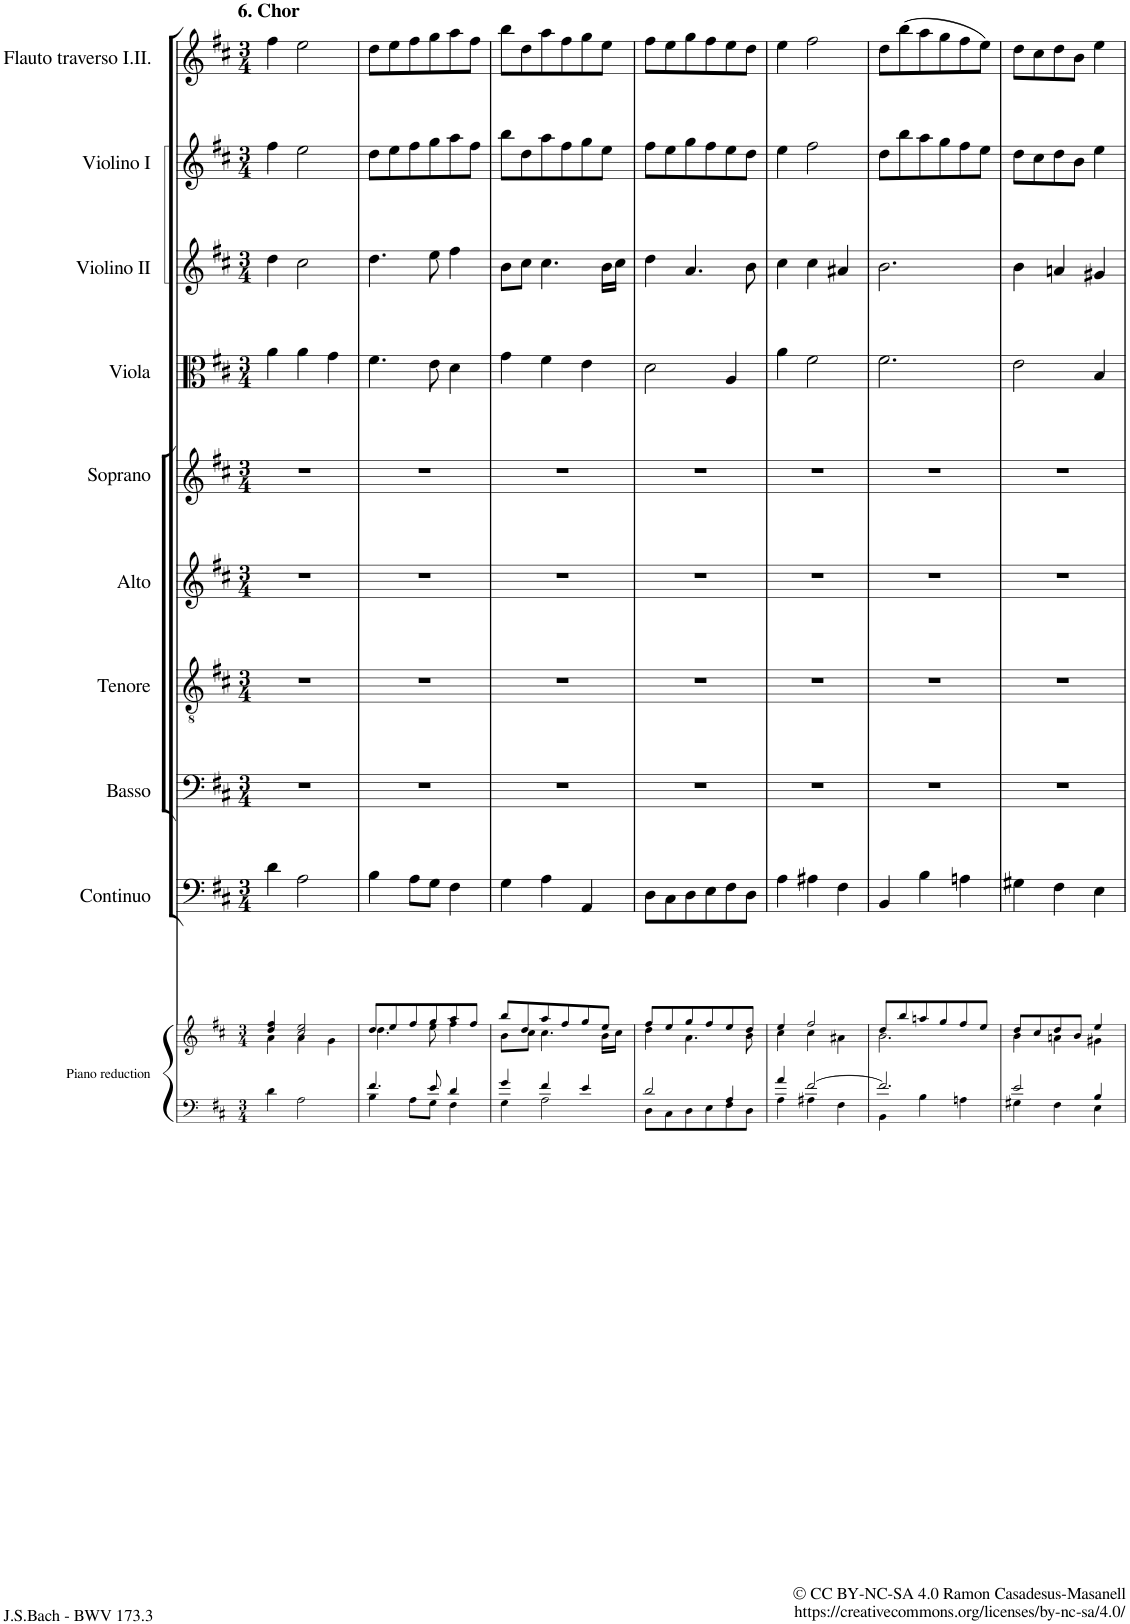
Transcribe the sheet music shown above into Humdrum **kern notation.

**kern	**kern	**kern	**kern	**kern	**kern	**kern	**kern	**kern	**kern	**kern
*part10	*part10	*part9	*part8	*part7	*part6	*part5	*part4	*part3	*part2	*part1
*staff11	*staff10	*staff9	*staff8	*staff7	*staff6	*staff5	*staff4	*staff3	*staff2	*staff1
*I"Piano reduction	*	*I"Continuo	*I"Basso	*I"Tenore	*I"Alto	*I"Soprano	*I"Viola	*I"Violino II	*I"Violino I	*I"Flauto traverso I.II.
*I'Pno	*	*	*	*	*	*	*I'Vla	*I'Vln	*I'Vln	*I'Fl
*stria5	*stria5	*	*	*	*	*	*	*	*	*
*clefF4	*clefG2	*clefF4	*clefF4	*clefGv2	*clefG2	*clefG2	*clefC3	*clefG2	*clefG2	*clefG2
*k[f#c#]	*k[f#c#]	*k[f#c#]	*k[f#c#]	*k[f#c#]	*k[f#c#]	*k[f#c#]	*k[f#c#]	*k[f#c#]	*k[f#c#]	*k[f#c#]
*M3/4	*M3/4	*M3/4	*M3/4	*M3/4	*M3/4	*M3/4	*M3/4	*M3/4	*M3/4	*M3/4
=1	=1	=1	=1	=1	=1	=1	=1	=1	=1	=1
*	*^	*	*	*	*	*	*	*	*	*
!	!	!	!	!	!	!	!	!	!	!	!LO:TX:a:B:t=6. Chor
4d\	4dd/ 4ff#/	4a\	4d\	2.r	2.r	2.r	2.r	4a\	4dd\	4ff#\	4ff#\
2A\	2cc#/ 2ee/	4a\	2A\	.	.	.	.	4a\	2cc#\	2ee\	2ee\
.	.	4g\	.	.	.	.	.	4g\	.	.	.
=2	=2	=2	=2	=2	=2	=2	=2	=2	=2	=2	=2
*^	*	*	*	*	*	*	*	*	*	*	*
4.f#/	4B\	8dd/L	4.dd\	4B\	2.r	2.r	2.r	2.r	4.f#\	4.dd\	8dd\L	8dd\L
.	.	8ee/	.	.	.	.	.	.	.	.	8ee\	8ee\
.	8A\L	8ff#/	.	8A\L	.	.	.	.	.	.	8ff#\	8ff#\
8e/	8G\J	8gg/	8ee\	8G\J	.	.	.	.	8e\	8ee\	8gg\	8gg\
4d/	4F#\	8aa/	4ff#\	4F#\	.	.	.	.	4d\	4ff#\	8aa\	8aa\
.	.	8ff#/J	.	.	.	.	.	.	.	.	8ff#\J	8ff#\J
=3	=3	=3	=3	=3	=3	=3	=3	=3	=3	=3	=3	=3
4g/	4G\	8bb/L	8b\L	4G\	2.r	2.r	2.r	2.r	4g\	8b\L	8bb\L	8bb\L
.	.	8dd/	8cc#\J	.	.	.	.	.	.	8cc#\J	8dd\	8dd\
4f#/	2A\	8aa/	4.cc#\	4A\	.	.	.	.	4f#\	4.cc#\	8aa\	8aa\
.	.	8ff#/	.	.	.	.	.	.	.	.	8ff#\	8ff#\
4e/	.	8gg/	.	4AA/	.	.	.	.	4e\	.	8gg\	8gg\
.	.	8ee/J	16b\LL	.	.	.	.	.	.	16b\LL	8ee\J	8ee\J
.	.	.	16cc#\JJ	.	.	.	.	.	.	16cc#\JJ	.	.
=4	=4	=4	=4	=4	=4	=4	=4	=4	=4	=4	=4	=4
2d/	8D\L	8ff#/L	4dd\	8D\L	2.r	2.r	2.r	2.r	2d\	4dd\	8ff#\L	8ff#\L
.	8C#\	8ee/	.	8C#\	.	.	.	.	.	.	8ee\	8ee\
.	8D\	8gg/	4.a\	8D\	.	.	.	.	.	4.a/	8gg\	8gg\
.	8E\	8ff#/	.	8E\	.	.	.	.	.	.	8ff#\	8ff#\
4A/	8F#\	8ee/	.	8F#\	.	.	.	.	4A/	.	8ee\	8ee\
.	8D\J	8dd/J	8b\	8D\J	.	.	.	.	.	8b\	8dd\J	8dd\J
=5	=5	=5	=5	=5	=5	=5	=5	=5	=5	=5	=5	=5
4a/	4A\	4ee/	4cc#\	4A\	2.r	2.r	2.r	2.r	4a\	4cc#\	4ee\	4ee\
[2f#/	4A#X\	2ff#/	4cc#\	4A#X\	.	.	.	.	2f#\	4cc#\	2ff#\	2ff#\
.	4F#\	.	4a#X\	4F#\	.	.	.	.	.	4a#X/	.	.
=6	=6	=6	=6	=6	=6	=6	=6	=6	=6	=6	=6	=6
2.f#/]	4BB\	8dd/L	2.b\	4BB/	2.r	2.r	2.r	2.r	2.f#\	2.b\	8dd\L	8dd\L
.	.	8bb/	.	.	.	.	.	.	.	.	8bb\	(8bb\
.	4B\	8aan/	.	4B\	.	.	.	.	.	.	8aa\	8aa\
.	.	8gg/	.	.	.	.	.	.	.	.	8gg\	8gg\
.	4An\	8ff#/	.	4An\	.	.	.	.	.	.	8ff#\	8ff#\
.	.	8ee/J	.	.	.	.	.	.	.	.	8ee\J	8ee\J)
=7	=7	=7	=7	=7	=7	=7	=7	=7	=7	=7	=7	=7
2e/	4G#X\	8dd/L	4b\	4G#X\	2.r	2.r	2.r	2.r	2e\	4b\	8dd\L	8dd\L
.	.	8cc#/	.	.	.	.	.	.	.	.	8cc#\	8cc#\
.	4F#\	8dd/	4an\	4F#\	.	.	.	.	.	4an/	8dd\	8dd\
.	.	8b/J	.	.	.	.	.	.	.	.	8b\J	8b\J
4B/	4E\	4ee/	4g#X\	4E\	.	.	.	.	4B/	4g#X/	4ee\	4ee\
*v	*v	*	*	*	*	*	*	*	*	*	*	*
*	*v	*v	*	*	*	*	*	*	*	*	*
=	=	=	=	=	=	=	=	=	=	=
*-	*-	*-	*-	*-	*-	*-	*-	*-	*-	*-
